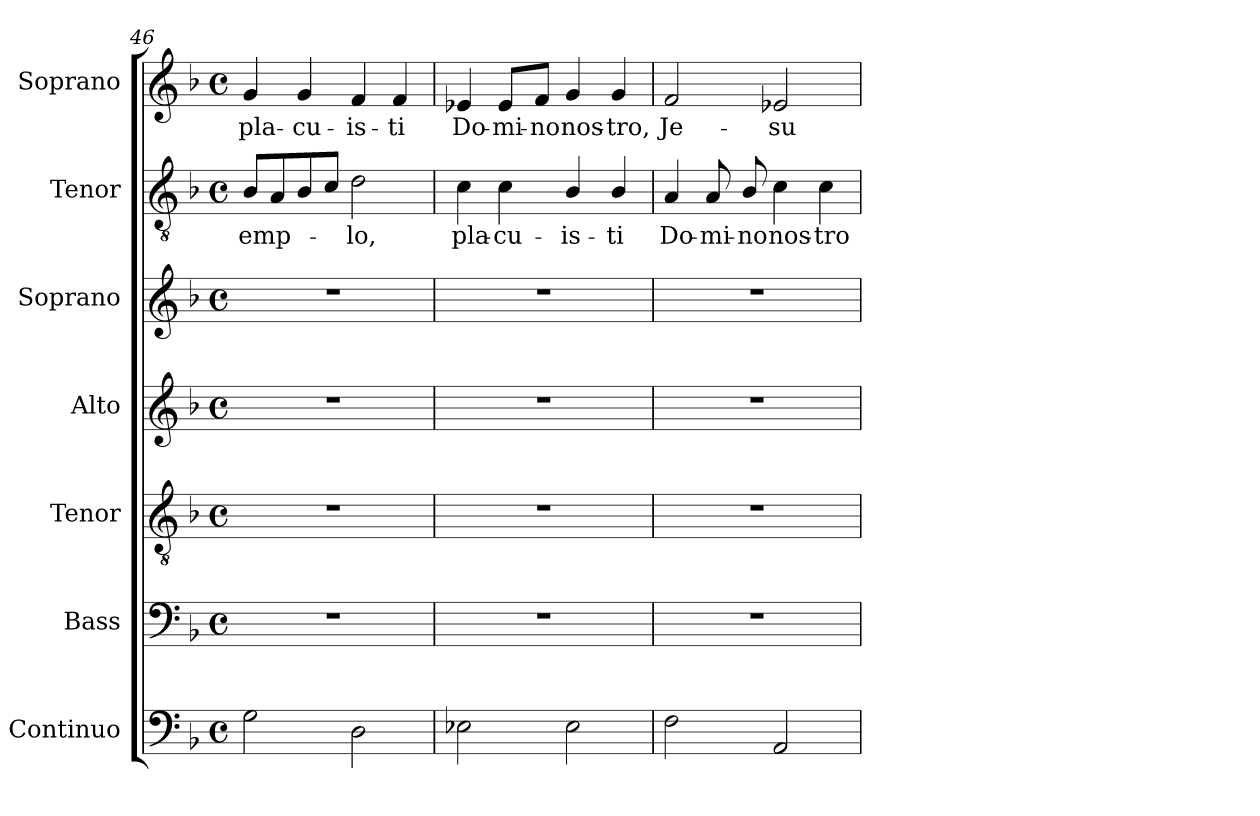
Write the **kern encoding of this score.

**kern	**kern	**kern	**kern	**kern	**kern	**text	**kern	**text
*part7	*part6	*part5	*part4	*part3	*part2	*part2	*part1	*part1
*staff7	*staff6	*staff5	*staff4	*staff3	*staff2	*staff2	*staff1	*staff1
*I"Continuo	*I"Bass	*I"Tenor	*I"Alto	*I"Soprano	*I"Tenor	*	*I"Soprano	*
*I'Cont.	*I'B.	*I'T.	*I'A.	*I'S.	*I'T.	*	*I'S.	*
*clefF4	*clefF4	*clefGv2	*clefG2	*clefG2	*clefGv2	*	*clefG2	*
*	*	*ITrd7c12	*	*	*ITrd7c12	*	*	*
*k[b-]	*k[b-]	*k[b-]	*k[b-]	*k[b-]	*k[b-]	*	*k[b-]	*
*F:	*F:	*F:	*F:	*F:	*F:	*	*F:	*
*M4/4	*M4/4	*M4/4	*M4/4	*M4/4	*M4/4	*	*M4/4	*
*met(c)	*met(c)	*met(c)	*met(c)	*met(c)	*met(c)	*	*met(c)	*
=46	=46	=46	=46	=46	=46	=46	=46	=46
!	!	!	!	!	!	!LO:LY:b:color=#000000	!	!
!	!	!	!	!	!	!	!	!LO:LY:b:color=#000000
2Gi\	1r	1r	1r	1r	8BB-i/L	-emp-	4gi/	pla-
.	.	.	.	.	8AAi/	.	.	.
!	!	!	!	!	!	!	!	!LO:LY:b:color=#000000
.	.	.	.	.	8BB-i/	.	4gi/	-cu-
.	.	.	.	.	8Ci/J	.	.	.
!	!	!	!	!	!	!LO:LY:b:color=#000000	!	!
!	!	!	!	!	!	!	!	!LO:LY:b:color=#000000
2Di\	.	.	.	.	2Di\	-lo,	4fi/	-is-
!	!	!	!	!	!	!	!	!LO:LY:b:color=#000000
.	.	.	.	.	.	.	4fi/	-ti
=47	=47	=47	=47	=47	=47	=47	=47	=47
!	!	!	!	!	!	!LO:LY:b:color=#000000	!	!
!	!	!	!	!	!	!	!	!LO:LY:b:color=#000000
2E-Xi\	1r	1r	1r	1r	4Ci\	pla-	4e-Xi/	Do-
!	!	!	!	!	!	!LO:LY:b:color=#000000	!	!
!	!	!	!	!	!	!	!	!LO:LY:b:color=#000000
.	.	.	.	.	4Ci\	-cu-	8e-i/L	-mi-
!	!	!	!	!	!	!	!	!LO:LY:b:color=#000000
.	.	.	.	.	.	.	8fi/J	-no
!	!	!	!	!	!	!LO:LY:b:color=#000000	!	!
!	!	!	!	!	!	!	!	!LO:LY:b:color=#000000
2E-i\	.	.	.	.	4BB-i/	-is-	4gi/	nos-
!	!	!	!	!	!	!LO:LY:b:color=#000000	!	!
!	!	!	!	!	!	!	!	!LO:LY:b:color=#000000
.	.	.	.	.	4BB-i/	-ti	4gi/	-tro,
!!LO:LB:g=z
=48	=48	=48	=48	=48	=48	=48	=48	=48
!	!	!	!	!	!	!LO:LY:b:color=#000000	!	!
!	!	!	!	!	!	!	!	!LO:LY:b:color=#000000
2Fi\	1r	1r	1r	1r	4AAi/	Do-	2fi/	Je-
!	!	!	!	!	!	!LO:LY:b:color=#000000	!	!
.	.	.	.	.	8AAi/	-mi-	.	.
!	!	!	!	!	!	!LO:LY:b:color=#000000	!	!
.	.	.	.	.	8BB-i/	-no	.	.
!	!	!	!	!	!	!LO:LY:b:color=#000000	!	!
!	!	!	!	!	!	!	!	!LO:LY:b:color=#000000
2AAi/	.	.	.	.	4Ci\	nos-	2e-i/	-su
!	!	!	!	!	!	!LO:LY:b:color=#000000	!	!
.	.	.	.	.	4Ci\	-tro	.	.
=	=	=	=	=	=	=	=	=
*-	*-	*-	*-	*-	*-	*-	*-	*-
